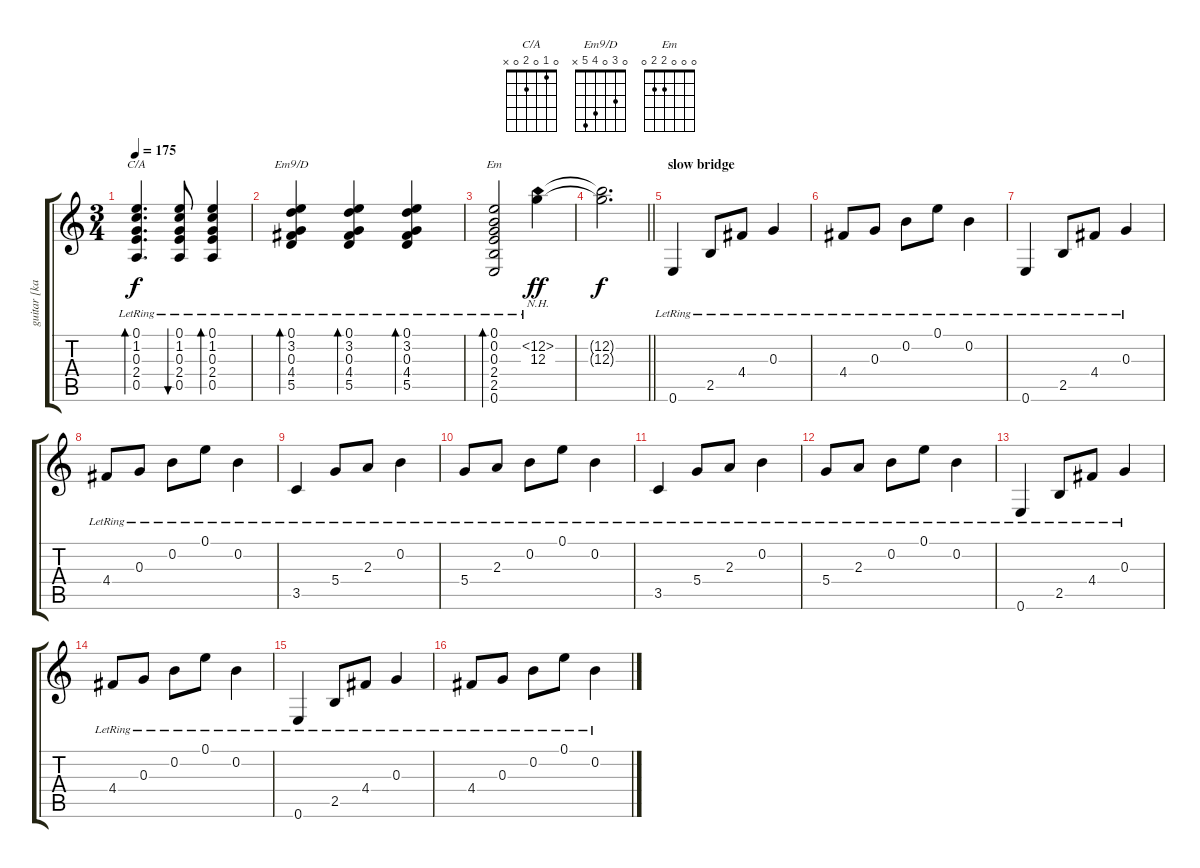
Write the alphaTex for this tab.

\track ("guitar [karukan]" "guitar [ka") {instrument overdrivenguitar}
\staff {score tabs}
\tuning (E4 B3 G3 D3 A2 E2) {hide}
\chord ("C/A" 0 1 0 2 0 x)
\chord ("Em9/D" 0 3 0 4 5 x)
\chord ("Em" 0 0 0 2 2 0)
\ts (3 4)
\tempo 175
\clef g2
\ks c
(0.1{lr} 1.2{lr} 0.3{lr} 2.4{lr} 0.5{lr}).4{d bd 60 ch "C/A" dy f} (0.1{lr} 1.2{lr} 0.3{lr} 2.4{lr} 0.5{lr}).8{bu 60} (0.1{lr} 1.2{lr} 0.3{lr} 2.4{lr} 0.5{lr}).4{bd 60} |
(0.1{lr} 3.2{lr} 0.3{lr} 4.4{lr} 5.5{lr}).4{bd 60 ch "Em9/D"} (0.1{lr} 3.2{lr} 0.3{lr} 4.4{lr} 5.5{lr}).4{bd 60} (0.1{lr} 3.2{lr} 0.3{lr} 4.4{lr} 5.5{lr}).4{bd 60} |
(0.1{lr} 0.2{lr} 0.3{lr} 2.4{lr} 2.5{lr} 0.6{lr}).2{bd 60 ch "Em"} (12.2{nh lr} 12.3{lr}).4{dy ff} |
\barLineRight lightlight
(12.2{t} 12.3{t}).2{d dy f} |
\section ("" "slow bridge")
0.6{lr}.4 2.5{lr}.8 4.4{lr}.8 0.3{lr}.4 |
4.4{lr}.8 0.3{lr}.8 0.2{lr}.8 0.1{lr}.8 0.2{lr}.4 |
0.6{lr}.4 2.5{lr}.8 4.4{lr}.8 0.3{lr}.4 |
4.4{lr}.8 0.3{lr}.8 0.2{lr}.8 0.1{lr}.8 0.2{lr}.4 |
3.5{lr}.4 5.4{lr}.8 2.3{lr}.8 0.2{lr}.4 |
5.4{lr}.8 2.3{lr}.8 0.2{lr}.8 0.1{lr}.8 0.2{lr}.4 |
3.5{lr}.4 5.4{lr}.8 2.3{lr}.8 0.2{lr}.4 |
5.4{lr}.8 2.3{lr}.8 0.2{lr}.8 0.1{lr}.8 0.2{lr}.4 |
0.6{lr}.4 2.5{lr}.8 4.4{lr}.8 0.3{lr}.4 |
4.4{lr}.8 0.3{lr}.8 0.2{lr}.8 0.1{lr}.8 0.2{lr}.4 |
0.6{lr}.4 2.5{lr}.8 4.4{lr}.8 0.3{lr}.4 |
4.4{lr}.8 0.3{lr}.8 0.2{lr}.8 0.1{lr}.8 0.2{lr}.4
